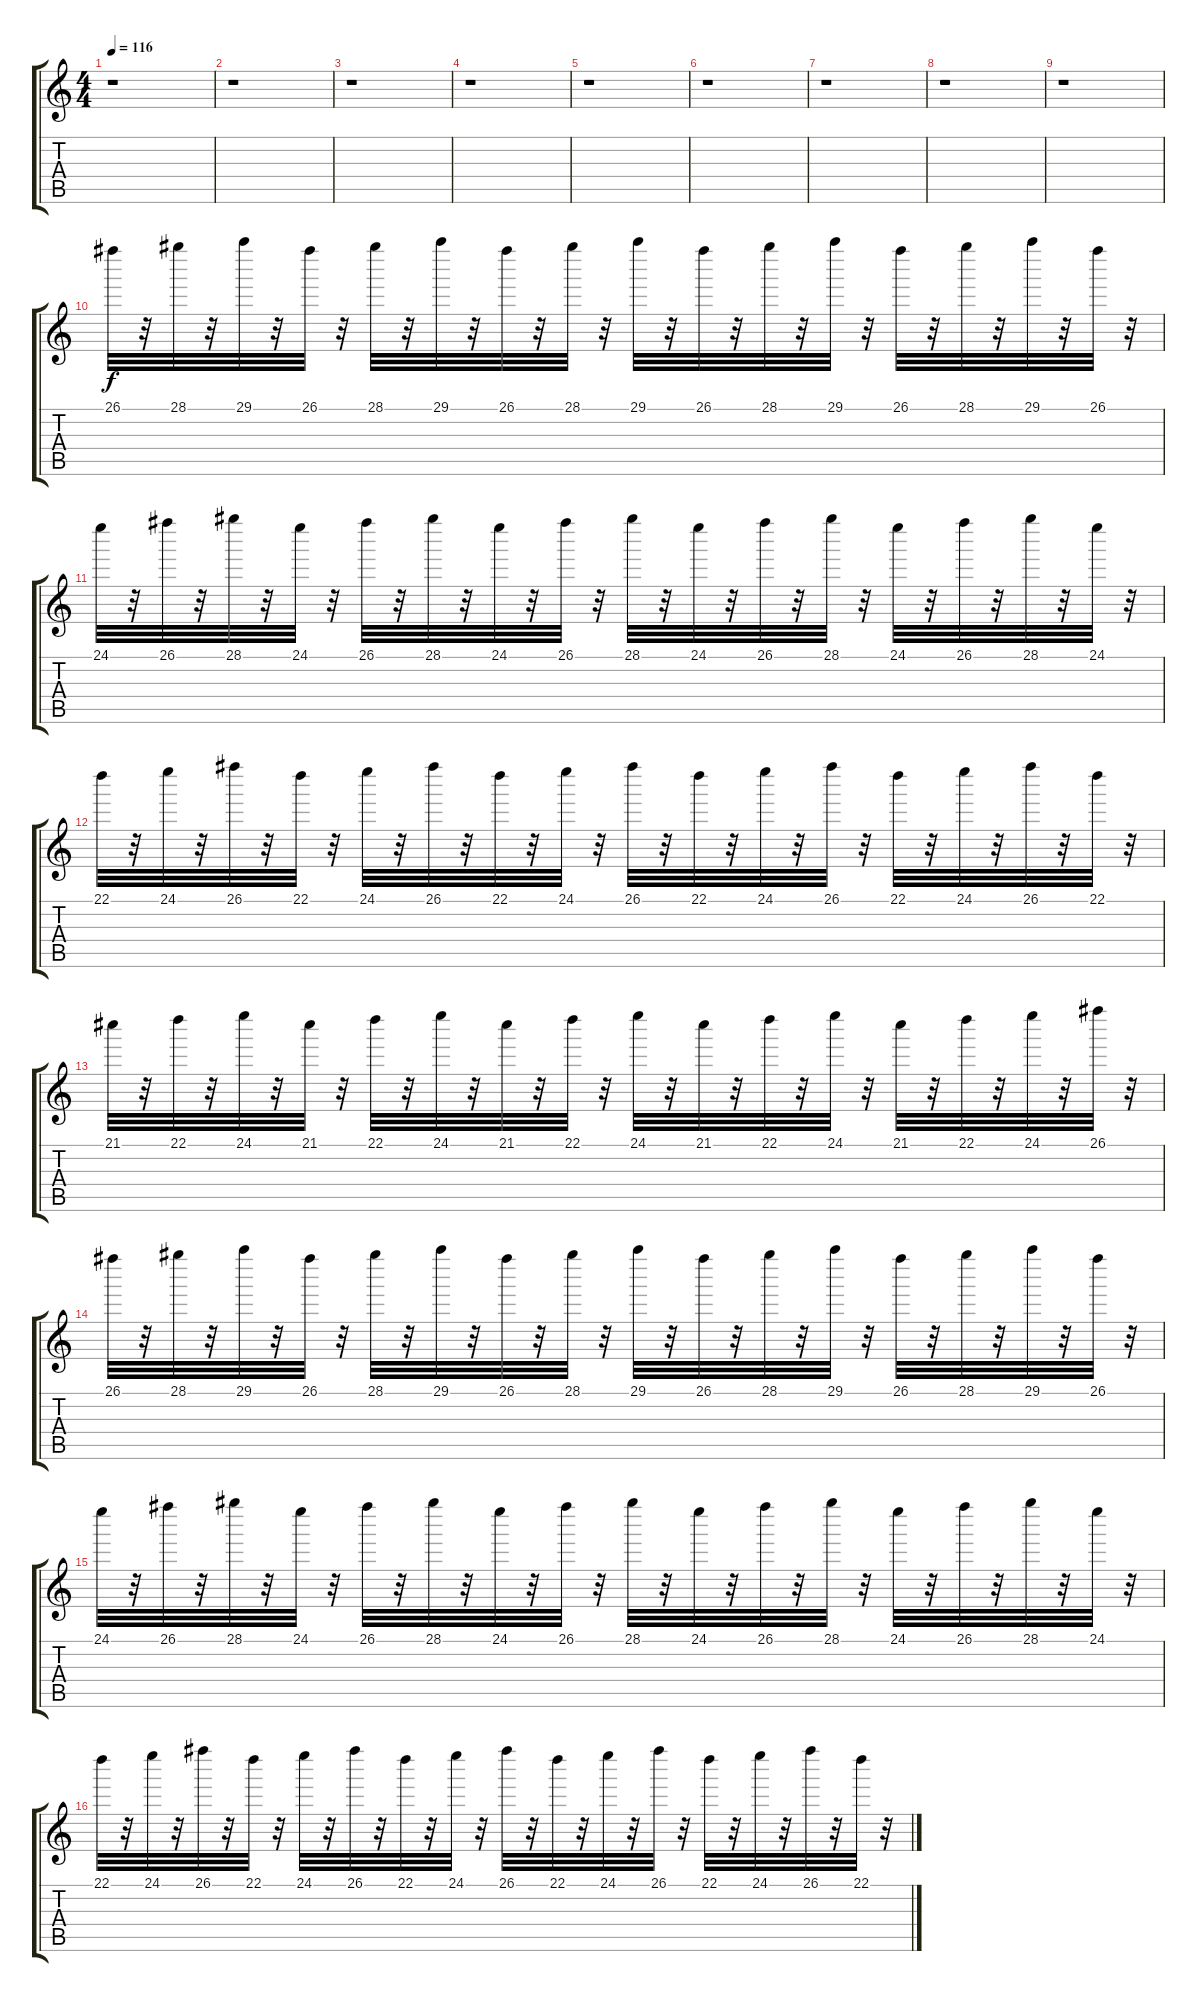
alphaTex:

\track "" {instrument acousticguitarsteel}
\staff {score tabs}
\tuning (E4 B3 G3 D3 A2 E2) {hide}
\ts (4 4)
\tempo 116
\clef g2
\ks c
r.1{dy f} |
r.1 |
r.1 |
r.1 |
r.1 |
r.1 |
r.1 |
r.1 |
r.1 |
26.1.32{balance 5} r.32 28.1.32 r.32 29.1.32 r.32 26.1.32 r.32 28.1.32 r.32 29.1.32 r.32 26.1.32 r.32 28.1.32 r.32 29.1.32 r.32 26.1.32 r.32 28.1.32 r.32 29.1.32 r.32 26.1.32 r.32 28.1.32 r.32 29.1.32 r.32 26.1.32 r.32 |
24.1.32 r.32 26.1.32 r.32 28.1.32 r.32 24.1.32 r.32 26.1.32 r.32 28.1.32 r.32 24.1.32 r.32 26.1.32 r.32 28.1.32 r.32 24.1.32 r.32 26.1.32 r.32 28.1.32 r.32 24.1.32 r.32 26.1.32 r.32 28.1.32{balance 13} r.32 24.1.32{balance 14} r.32 |
22.1.32{balance 14} r.32 24.1.32 r.32 26.1.32{balance 14} r.32 22.1.32 r.32 24.1.32 r.32 26.1.32{balance 14} r.32 22.1.32{balance 14} r.32 24.1.32{balance 13} r.32 26.1.32{balance 12} r.32 22.1.32{balance 11} r.32 24.1.32{balance 9} r.32 26.1.32{balance 7} r.32 22.1.32{balance 7} r.32 24.1.32{balance 6} r.32 26.1.32 r.32 22.1.32 r.32 |
21.1.32 r.32 22.1.32{balance 7} r.32 24.1.32{balance 8} r.32 21.1.32{balance 9} r.32 22.1.32{balance 10} r.32 24.1.32{balance 12} r.32 21.1.32{balance 12} r.32 22.1.32{balance 13} r.32 24.1.32 r.32 21.1.32 r.32 22.1.32 r.32 24.1.32 r.32 21.1.32{balance 11} r.32 22.1.32{balance 9} r.32 24.1.32{balance 8} r.32 26.1.32{balance 6} r.32 |
26.1.32{balance 6} r.32 28.1.32{balance 5} r.32 29.1.32 r.32 26.1.32 r.32 28.1.32 r.32 29.1.32 r.32 26.1.32 r.32 28.1.32 r.32 29.1.32 r.32 26.1.32 r.32 28.1.32 r.32 29.1.32 r.32 26.1.32 r.32 28.1.32 r.32 29.1.32 r.32 26.1.32 r.32 |
24.1.32 r.32 26.1.32 r.32 28.1.32 r.32 24.1.32 r.32 26.1.32 r.32 28.1.32 r.32 24.1.32 r.32 26.1.32 r.32 28.1.32 r.32 24.1.32 r.32 26.1.32 r.32 28.1.32 r.32 24.1.32 r.32 26.1.32 r.32 28.1.32{balance 13} r.32 24.1.32{balance 14} r.32 |
22.1.32{balance 14} r.32 24.1.32 r.32 26.1.32{balance 14} r.32 22.1.32 r.32 24.1.32 r.32 26.1.32{balance 14} r.32 22.1.32{balance 14} r.32 24.1.32{balance 13} r.32 26.1.32{balance 12} r.32 22.1.32{balance 11} r.32 24.1.32{balance 9} r.32 26.1.32{balance 7} r.32 22.1.32{balance 7} r.32 24.1.32{balance 6} r.32 26.1.32 r.32 22.1.32 r.32
